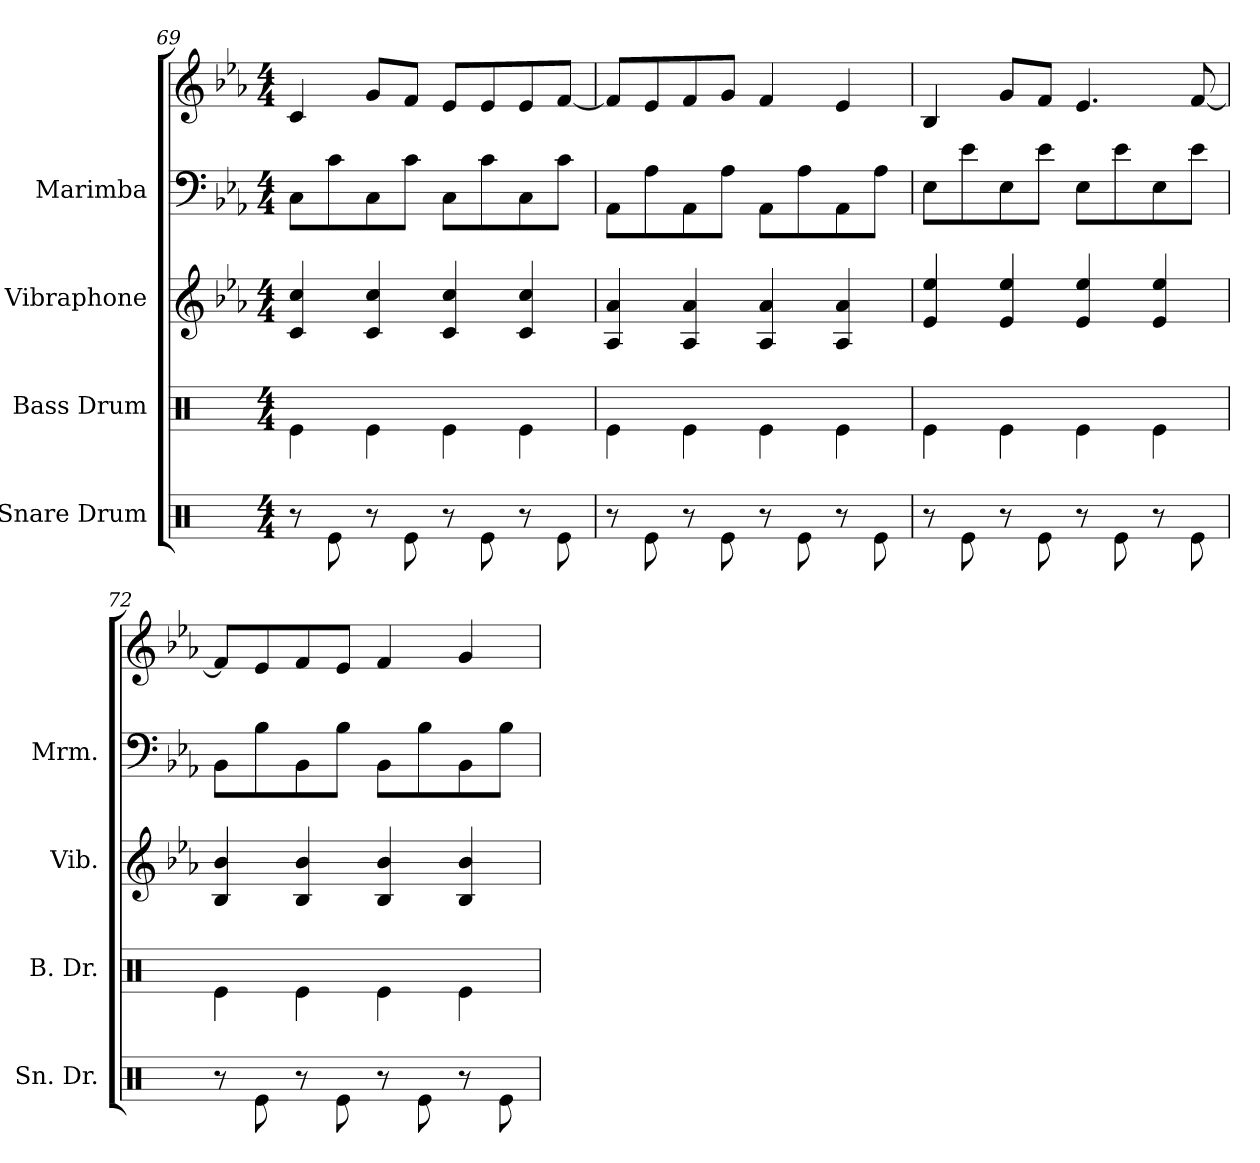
**kern	**kern	**kern	**kern	**kern
*part4	*part3	*part2	*part1	*part1
*staff5	*staff4	*staff3	*staff2	*staff1
*I"Snare Drum	*I"Bass Drum	*I"Vibraphone	*I"Marimba	*
*I'Sn. Dr.	*I'B. Dr.	*I'Vib.	*I'Mrm.	*
!!LO:LB:g=z
*clefX	*clefX	*clefG2	*clefF4	*clefG2
*k[]	*k[]	*k[b-e-a-]	*k[b-e-a-]	*k[b-e-a-]
*M4/4	*M4/4	*M4/4	*M4/4	*M4/4
=69	=69	=69	=69	=69
8r	4Re\	4c/ 4cc/	8C\L	4c/
8Re\	.	.	8c\	.
8r	4Re\	4c/ 4cc/	8C\	8g/L
8Re\	.	.	8c\J	8f/J
8r	4Re\	4c/ 4cc/	8C\L	8e-/L
8Re\	.	.	8c\	8e-/
8r	4Re\	4c/ 4cc/	8C\	8e-/
8Re\	.	.	8c\J	[8f/J
=70	=70	=70	=70	=70
8r	4Re\	4A-/ 4a-/	8AA-\L	8f/L]
8Re\	.	.	8A-\	8e-/
8r	4Re\	4A-/ 4a-/	8AA-\	8f/
8Re\	.	.	8A-\J	8g/J
8r	4Re\	4A-/ 4a-/	8AA-\L	4f/
8Re\	.	.	8A-\	.
8r	4Re\	4A-/ 4a-/	8AA-\	4e-/
8Re\	.	.	8A-\J	.
=71	=71	=71	=71	=71
8r	4Re\	4e-/ 4ee-/	8E-\L	4B-/
8Re\	.	.	8e-\	.
8r	4Re\	4e-/ 4ee-/	8E-\	8g/L
8Re\	.	.	8e-\J	8f/J
8r	4Re\	4e-/ 4ee-/	8E-\L	4.e-/
8Re\	.	.	8e-\	.
8r	4Re\	4e-/ 4ee-/	8E-\	.
8Re\	.	.	8e-\J	[8f/
=72	=72	=72	=72	=72
8r	4Re\	4B-/ 4b-/	8BB-\L	8f/L]
8Re\	.	.	8B-\	8e-/
8r	4Re\	4B-/ 4b-/	8BB-\	8f/
8Re\	.	.	8B-\J	8e-/J
8r	4Re\	4B-/ 4b-/	8BB-\L	4f/
8Re\	.	.	8B-\	.
8r	4Re\	4B-/ 4b-/	8BB-\	4g/
8Re\	.	.	8B-\J	.
=	=	=	=	=
*-	*-	*-	*-	*-
